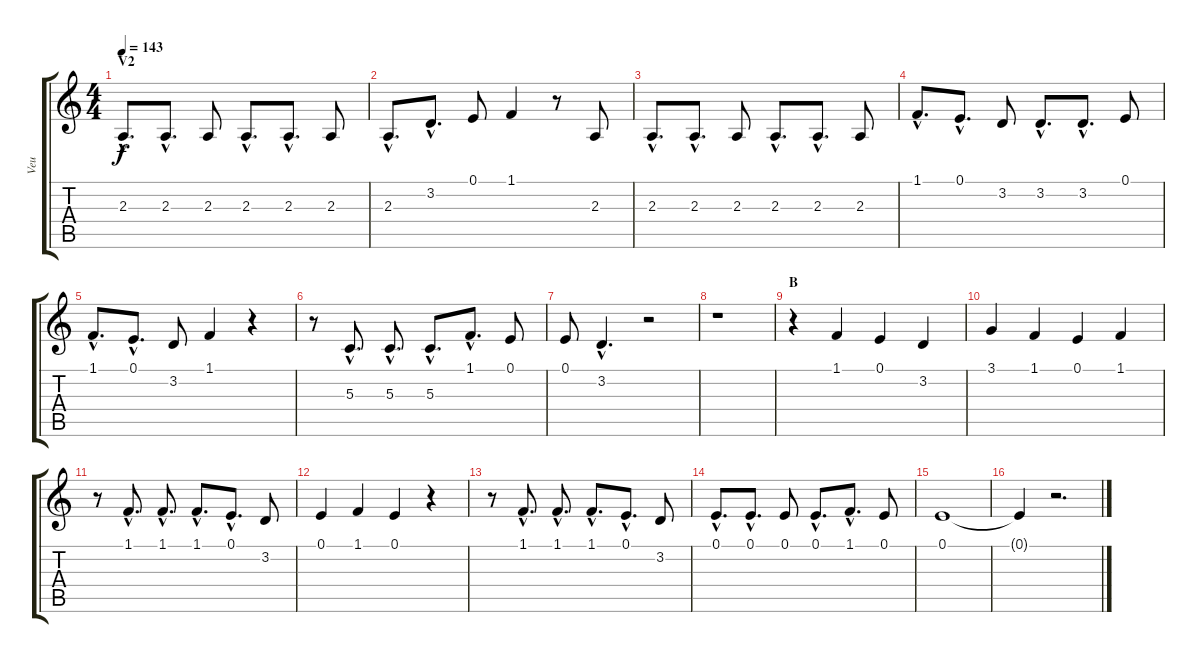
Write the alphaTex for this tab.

\track ("Veu" "Veu") {instrument lead6voice}
\staff {score tabs}
\tuning (E4 B3 G3 D3 A2 E2) {hide}
\ts (4 4)
\section ("" "V2")
\tempo 143
\clef g2
\ks c
2.3{hac}.8{d dy f} 2.3{hac}.8{d} 2.3.8 2.3{hac}.8{d} 2.3{hac}.8{d} 2.3.8 |
2.3{hac}.8{d} 3.2{hac}.8{d} 0.1.8 1.1.4 r.8 2.3.8 |
2.3{hac}.8{d} 2.3{hac}.8{d} 2.3.8 2.3{hac}.8{d} 2.3{hac}.8{d} 2.3.8 |
1.1{hac}.8{d} 0.1{hac}.8{d} 3.2.8 3.2{hac}.8{d} 3.2{hac}.8{d} 0.1.8 |
1.1{hac}.8{d} 0.1{hac}.8{d} 3.2.8 1.1.4 r.4 |
r.8 5.3{hac}.8{d} 5.3{hac}.8{d} 5.3{hac}.8{d} 1.1{hac}.8{d} 0.1.8 |
0.1.8 3.2{hac}.4{d} r.2 |
r.1 |
\section ("" "B")
r.4 1.1.4 0.1.4 3.2.4 |
3.1.4 1.1.4 0.1.4 1.1.4 |
r.8 1.1{hac}.8{d} 1.1{hac}.8{d} 1.1{hac}.8{d} 0.1{hac}.8{d} 3.2.8 |
0.1.4 1.1.4 0.1.4 r.4 |
r.8 1.1{hac}.8{d} 1.1{hac}.8{d} 1.1{hac}.8{d} 0.1{hac}.8{d} 3.2.8 |
0.1{hac}.8{d} 0.1{hac}.8{d} 0.1.8 0.1{hac}.8{d} 1.1{hac}.8{d} 0.1.8 |
0.1.1 |
0.1{t}.4 r.2{d}
